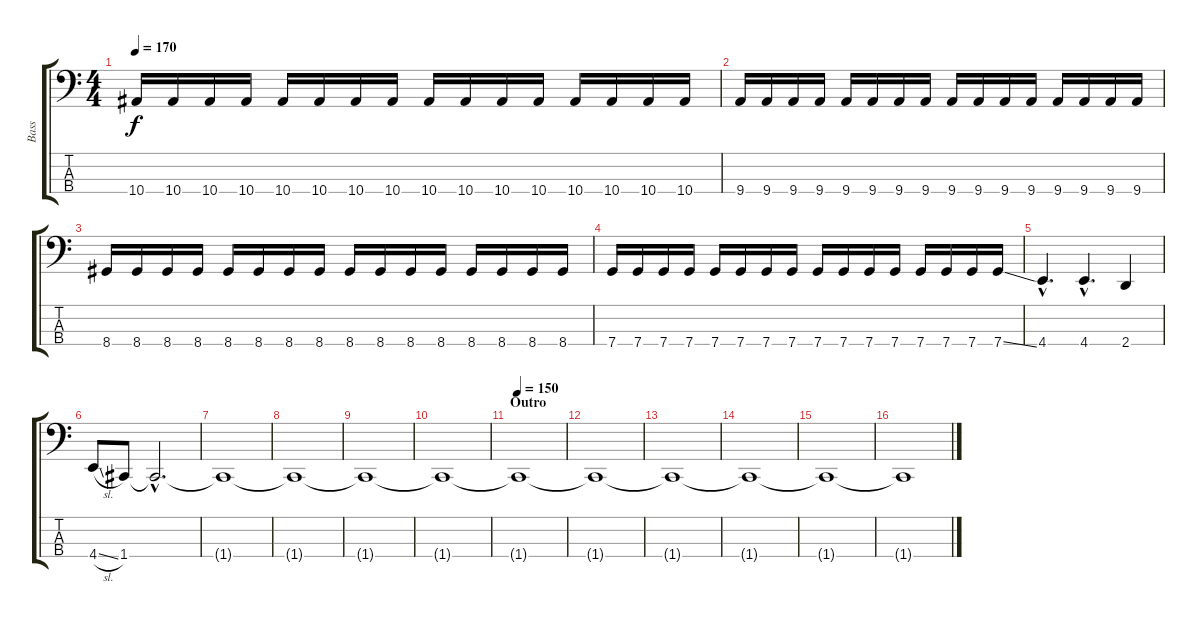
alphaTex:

\track ("Bass" "Bass") {instrument electricbasspick}
\staff {score tabs}
\tuning (F2 C2 G1 C1) {hide}
\ts (4 4)
\tempo 170
\clef f4
\ks c
10.4.16{dy f} 10.4.16 10.4.16 10.4.16 10.4.16 10.4.16 10.4.16 10.4.16 10.4.16 10.4.16 10.4.16 10.4.16 10.4.16 10.4.16 10.4.16 10.4.16 |
9.4.16 9.4.16 9.4.16 9.4.16 9.4.16 9.4.16 9.4.16 9.4.16 9.4.16 9.4.16 9.4.16 9.4.16 9.4.16 9.4.16 9.4.16 9.4.16 |
8.4.16 8.4.16 8.4.16 8.4.16 8.4.16 8.4.16 8.4.16 8.4.16 8.4.16 8.4.16 8.4.16 8.4.16 8.4.16 8.4.16 8.4.16 8.4.16 |
7.4.16 7.4.16 7.4.16 7.4.16 7.4.16 7.4.16 7.4.16 7.4.16 7.4.16 7.4.16 7.4.16 7.4.16 7.4.16 7.4.16 7.4.16 7.4{ss}.16 |
4.4{hac}.4{d} 4.4{hac}.4{d} 2.4.4 |
4.4{sl}.8 1.4.8 1.4{hac t}.2{d} |
1.4{t}.1 |
1.4{t}.1 |
1.4{t}.1 |
1.4{t}.1 |
\section ("" "Outro")
\tempo 150
1.4{t}.1 |
1.4{t}.1 |
1.4{t}.1 |
1.4{t}.1 |
1.4{t}.1 |
1.4{t}.1
